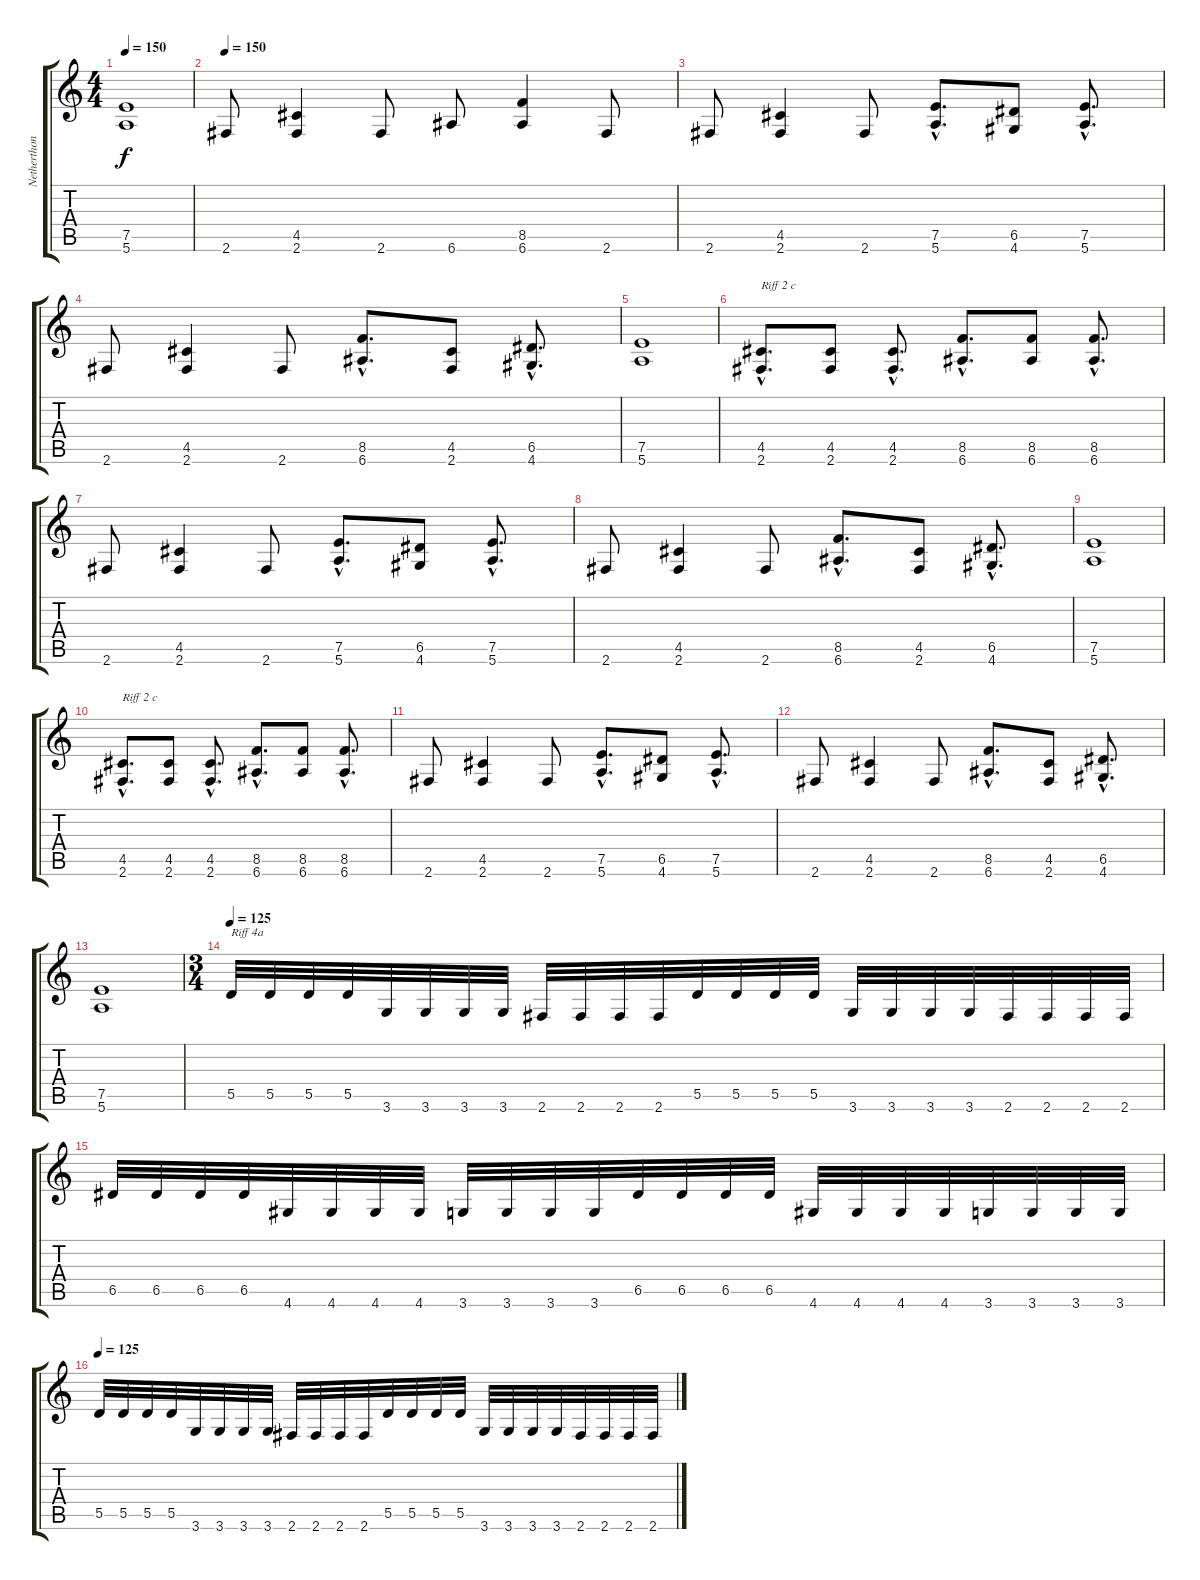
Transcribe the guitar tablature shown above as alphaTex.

\track ("Netherthon (Bass)" "Netherthon") {instrument electricbasspick}
\staff {score tabs}
\tuning (E4 B3 G3 D3 A2 E2) {hide}
\ts (4 4)
\tempo 150
\clef g2
\ks c
(7.5 5.6).1{dy f} |
\tempo 150
2.6.8 (4.5 2.6).4 2.6.8 6.6.8 (8.5 6.6).4 2.6.8 |
2.6.8 (4.5 2.6).4 2.6.8 (7.5{hac} 5.6{hac}).8{d} (6.5 4.6).8 (7.5{hac} 5.6{hac}).8{d} |
2.6.8 (4.5 2.6).4 2.6.8 (8.5{hac} 6.6{hac}).8{d} (4.5 2.6).8 (6.5{hac} 4.6{hac}).8{d} |
(7.5 5.6).1 |
(4.5{hac} 2.6{hac}).8{d txt "Riff 2 c"} (4.5 2.6).8 (4.5{hac} 2.6{hac}).8{d} (8.5{hac} 6.6{hac}).8{d} (8.5 6.6).8 (8.5{hac} 6.6{hac}).8{d} |
2.6.8 (4.5 2.6).4 2.6.8 (7.5{hac} 5.6{hac}).8{d} (6.5 4.6).8 (7.5{hac} 5.6{hac}).8{d} |
2.6.8 (4.5 2.6).4 2.6.8 (8.5{hac} 6.6{hac}).8{d} (4.5 2.6).8 (6.5{hac} 4.6{hac}).8{d} |
(7.5 5.6).1 |
(4.5{hac} 2.6{hac}).8{d txt "Riff 2 c"} (4.5 2.6).8 (4.5{hac} 2.6{hac}).8{d} (8.5{hac} 6.6{hac}).8{d} (8.5 6.6).8 (8.5{hac} 6.6{hac}).8{d} |
2.6.8 (4.5 2.6).4 2.6.8 (7.5{hac} 5.6{hac}).8{d} (6.5 4.6).8 (7.5{hac} 5.6{hac}).8{d} |
2.6.8 (4.5 2.6).4 2.6.8 (8.5{hac} 6.6{hac}).8{d} (4.5 2.6).8 (6.5{hac} 4.6{hac}).8{d} |
(7.5 5.6).1 |
\ts (3 4)
\tempo 125
5.5.32{txt "Riff 4a"} 5.5.32 5.5.32 5.5.32 3.6.32 3.6.32 3.6.32 3.6.32 2.6.32 2.6.32 2.6.32 2.6.32 5.5.32 5.5.32 5.5.32 5.5.32 3.6.32 3.6.32 3.6.32 3.6.32 2.6.32 2.6.32 2.6.32 2.6.32 |
6.5.32 6.5.32 6.5.32 6.5.32 4.6.32 4.6.32 4.6.32 4.6.32 3.6.32 3.6.32 3.6.32 3.6.32 6.5.32 6.5.32 6.5.32 6.5.32 4.6.32 4.6.32 4.6.32 4.6.32 3.6.32 3.6.32 3.6.32 3.6.32 |
\tempo 125
5.5.32 5.5.32 5.5.32 5.5.32 3.6.32 3.6.32 3.6.32 3.6.32 2.6.32 2.6.32 2.6.32 2.6.32 5.5.32 5.5.32 5.5.32 5.5.32 3.6.32 3.6.32 3.6.32 3.6.32 2.6.32 2.6.32 2.6.32 2.6.32
